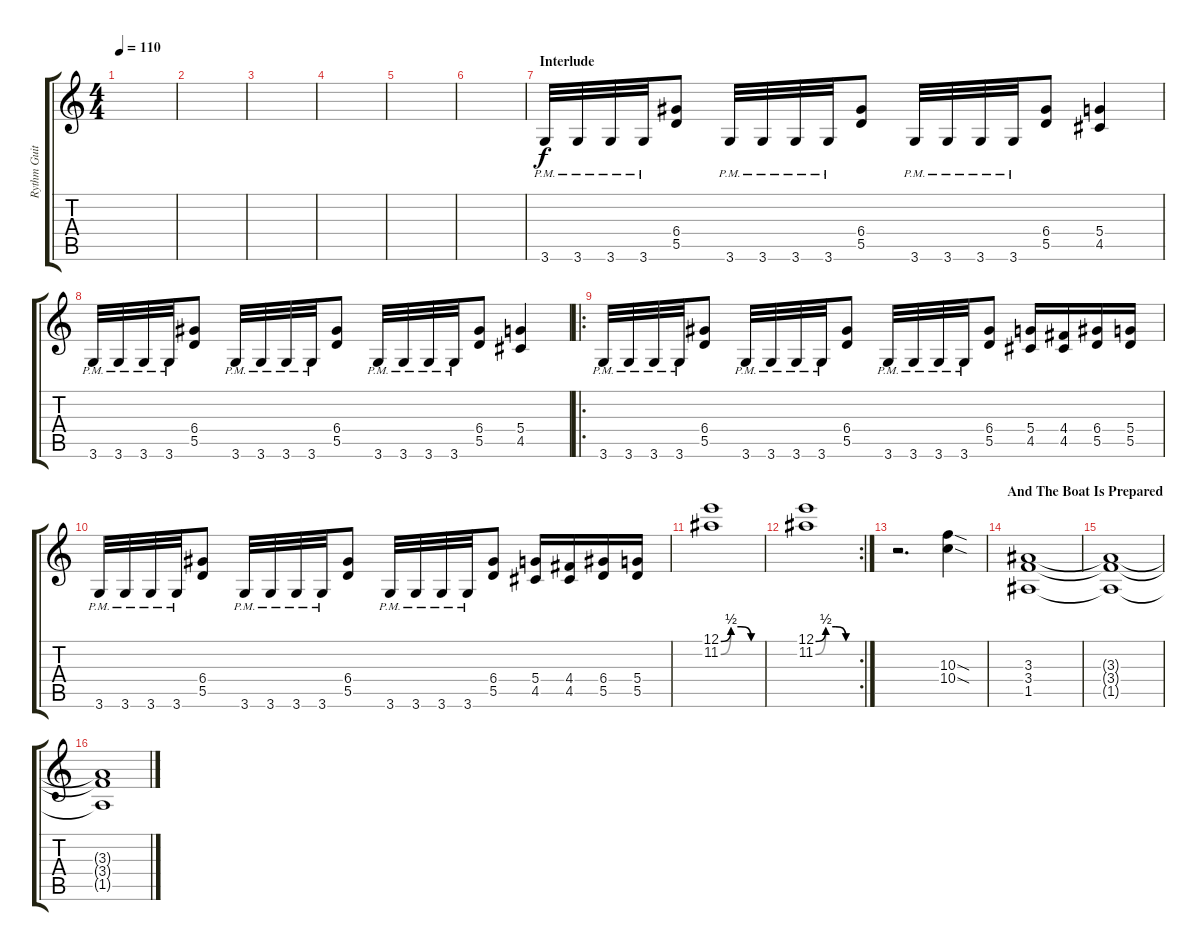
\track ("Rythm Guitar" "Rythm Guit") {instrument overdrivenguitar}
\staff {score tabs}
\tuning (E4 B3 G3 D3 A2 E2) {hide}
\ts (4 4)
\tempo 110
\clef g2
\ks c
|
|
|
|
|
|
\section ("" "Interlude")
3.6{pm}.32{volume 13} 3.6{pm}.32 3.6{pm}.32 3.6{pm}.32 (6.4 5.5).8 3.6{pm}.32 3.6{pm}.32 3.6{pm}.32 3.6{pm}.32 (6.4 5.5).8 3.6{pm}.32 3.6{pm}.32 3.6{pm}.32 3.6{pm}.32 (6.4 5.5).8 (5.4 4.5).4 |
3.6{pm}.32 3.6{pm}.32 3.6{pm}.32 3.6{pm}.32 (6.4 5.5).8 3.6{pm}.32 3.6{pm}.32 3.6{pm}.32 3.6{pm}.32 (6.4 5.5).8 3.6{pm}.32 3.6{pm}.32 3.6{pm}.32 3.6{pm}.32 (6.4 5.5).8 (5.4 4.5).4 |
\ro
3.6{pm}.32 3.6{pm}.32 3.6{pm}.32 3.6{pm}.32 (6.4 5.5).8 3.6{pm}.32 3.6{pm}.32 3.6{pm}.32 3.6{pm}.32 (6.4 5.5).8 3.6{pm}.32 3.6{pm}.32 3.6{pm}.32 3.6{pm}.32 (6.4 5.5).8 (5.4 4.5).16 (4.4 4.5).16 (6.4 5.5).16 (5.4 5.5).16 |
3.6{pm}.32 3.6{pm}.32 3.6{pm}.32 3.6{pm}.32 (6.4 5.5).8 3.6{pm}.32 3.6{pm}.32 3.6{pm}.32 3.6{pm}.32 (6.4 5.5).8 3.6{pm}.32 3.6{pm}.32 3.6{pm}.32 3.6{pm}.32 (6.4 5.5).8 (5.4 4.5).16 (4.4 4.5).16 (6.4 5.5).16 (5.4 5.5).16 |
(12.1{be (custom 0 0 15 2 30 2 45 0 60 0)} 11.2{be (custom 0 0 15 2 30 2 45 0 60 0)}).1 |
\rc 2
(12.1{be (custom 0 0 15 2 30 2 45 0 60 0)} 11.2{be (custom 0 0 15 2 30 2 45 0 60 0)}).1 |
r.2{d} (10.3{sod} 10.4{sod}).4 |
\section ("" "And The Boat Is Prepared")
(3.3 3.4 1.5).1 |
(3.3{t} 3.4{t} 1.5{t}).1 |
(3.3{t} 3.4{t} 1.5{t}).1
